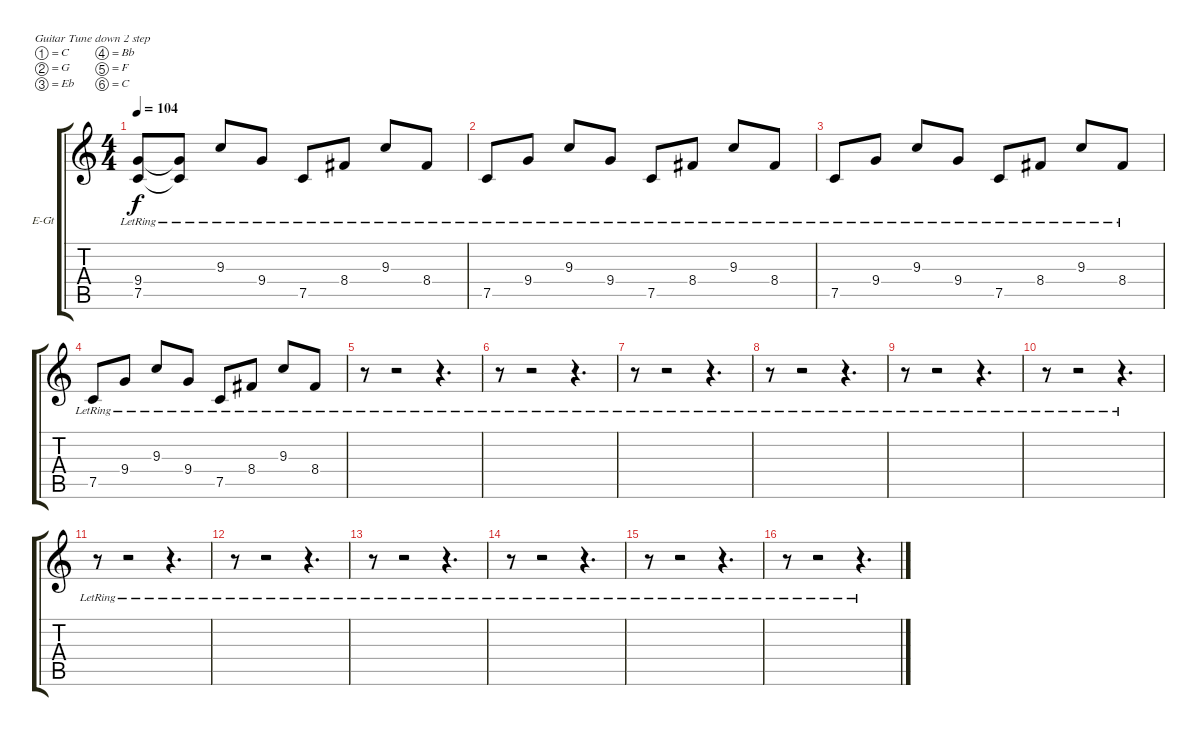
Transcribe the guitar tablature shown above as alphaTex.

\bracketExtendMode groupsimilarinstruments
\firstSystemTrackNameOrientation horizontal
\otherSystemsTrackNameOrientation horizontal
\track ("Clean Intro" "E-Gt") {instrument electricguitarclean}
\staff {score tabs}
\tuning (C4 G3 Eb3 Bb2 F2 C2)
\ts (4 4)
\beaming (8 2 2 2 2)
\tempo 104
\clef g2
\ks c
(9.4{lr} 7.5{lr}).8{dy f instrument electricguitarclean} (9.4{lr t} 7.5{lr t}).8 9.3{lr}.8 9.4{lr}.8 7.5{lr}.8 8.4{lr}.8 9.3{lr}.8 8.4{lr}.8 |
7.5{lr}.8 9.4{lr}.8 9.3{lr}.8 9.4{lr}.8 7.5{lr}.8 8.4{lr}.8 9.3{lr}.8 8.4{lr}.8 |
7.5{lr}.8 9.4{lr}.8 9.3{lr}.8 9.4{lr}.8 7.5{lr}.8 8.4{lr}.8 9.3{lr}.8 8.4{lr}.8 |
7.5{lr}.8 9.4{lr}.8 9.3{lr}.8 9.4{lr}.8 7.5{lr}.8 8.4{lr}.8 9.3{lr}.8 8.4{lr}.8 |
r.8 r.2 r.4{d} |
r.8 r.2 r.4{d} |
r.8 r.2 r.4{d} |
r.8 r.2 r.4{d} |
r.8 r.2 r.4{d} |
r.8 r.2 r.4{d} |
r.8 r.2 r.4{d} |
r.8 r.2 r.4{d} |
r.8 r.2 r.4{d} |
r.8 r.2 r.4{d} |
r.8 r.2 r.4{d} |
r.8 r.2 r.4{d}
